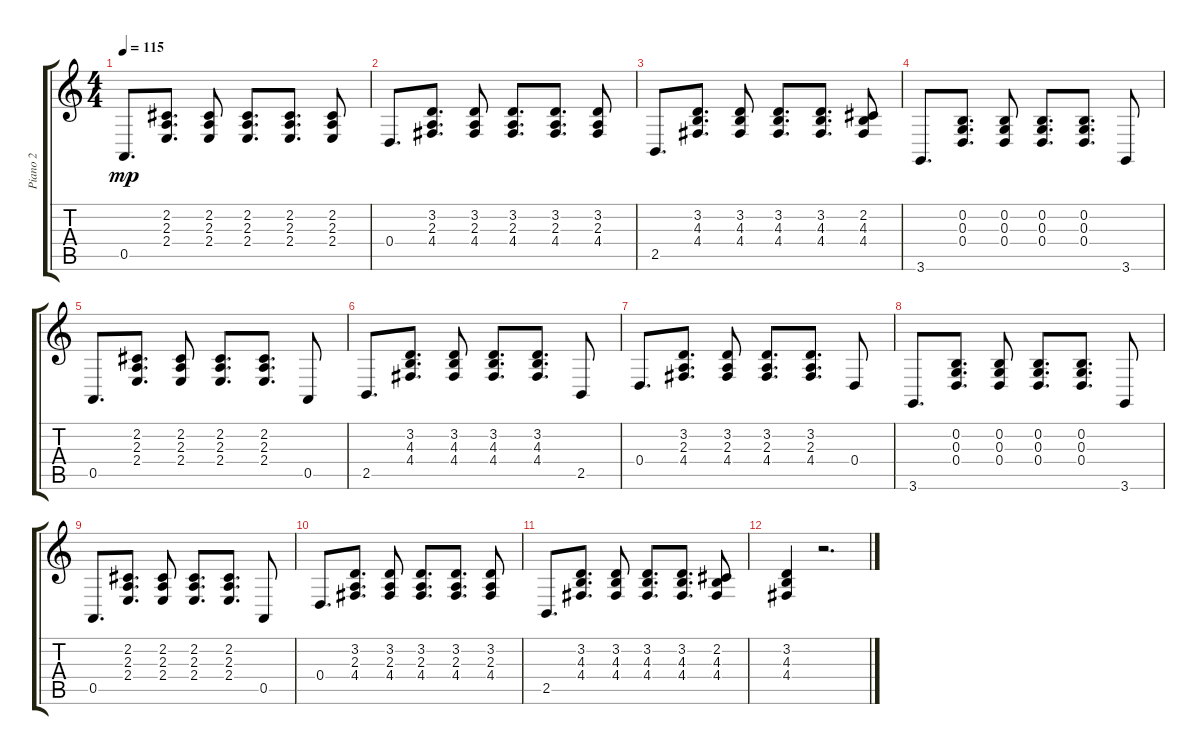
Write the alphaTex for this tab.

\track ("Piano 2" "Piano 2") {instrument acousticgrandpiano}
\staff {score tabs}
\tuning (E4 B3 G3 D3 A2 E2) {hide}
\ts (4 4)
\tempo 115
\clef g2
\ks c
0.5.8{d dy mp} (2.2 2.3 2.4).8{d} (2.2 2.3 2.4).8 (2.2 2.3 2.4).8{d} (2.2 2.3 2.4).8{d} (2.2 2.3 2.4).8 |
0.4.8{d} (3.2 2.3 4.4).8{d} (3.2 2.3 4.4).8 (3.2 2.3 4.4).8{d} (3.2 2.3 4.4).8{d} (3.2 2.3 4.4).8 |
2.5.8{d} (3.2 4.3 4.4).8{d} (3.2 4.3 4.4).8 (3.2 4.3 4.4).8{d} (3.2 4.3 4.4).8{d} (2.2 4.3 4.4).8 |
3.6.8{d} (0.2 0.3 0.4).8{d} (0.2 0.3 0.4).8 (0.2 0.3 0.4).8{d} (0.2 0.3 0.4).8{d} 3.6.8 |
0.5.8{d} (2.2 2.3 2.4).8{d} (2.2 2.3 2.4).8 (2.2 2.3 2.4).8{d} (2.2 2.3 2.4).8{d} 0.5.8 |
2.5.8{d} (3.2 4.3 4.4).8{d} (3.2 4.3 4.4).8 (3.2 4.3 4.4).8{d} (3.2 4.3 4.4).8{d} 2.5.8 |
0.4.8{d} (3.2 2.3 4.4).8{d} (3.2 2.3 4.4).8 (3.2 2.3 4.4).8{d} (3.2 2.3 4.4).8{d} 0.4.8 |
3.6.8{d} (0.2 0.3 0.4).8{d} (0.2 0.3 0.4).8 (0.2 0.3 0.4).8{d} (0.2 0.3 0.4).8{d} 3.6.8 |
0.5.8{d} (2.2 2.3 2.4).8{d} (2.2 2.3 2.4).8 (2.2 2.3 2.4).8{d} (2.2 2.3 2.4).8{d} 0.5.8 |
0.4.8{d} (3.2 2.3 4.4).8{d} (3.2 2.3 4.4).8 (3.2 2.3 4.4).8{d} (3.2 2.3 4.4).8{d} (3.2 2.3 4.4).8 |
2.5.8{d} (3.2 4.3 4.4).8{d} (3.2 4.3 4.4).8 (3.2 4.3 4.4).8{d} (3.2 4.3 4.4).8{d} (2.2 4.3 4.4).8 |
(3.2 4.3 4.4).4 r.2{d}
